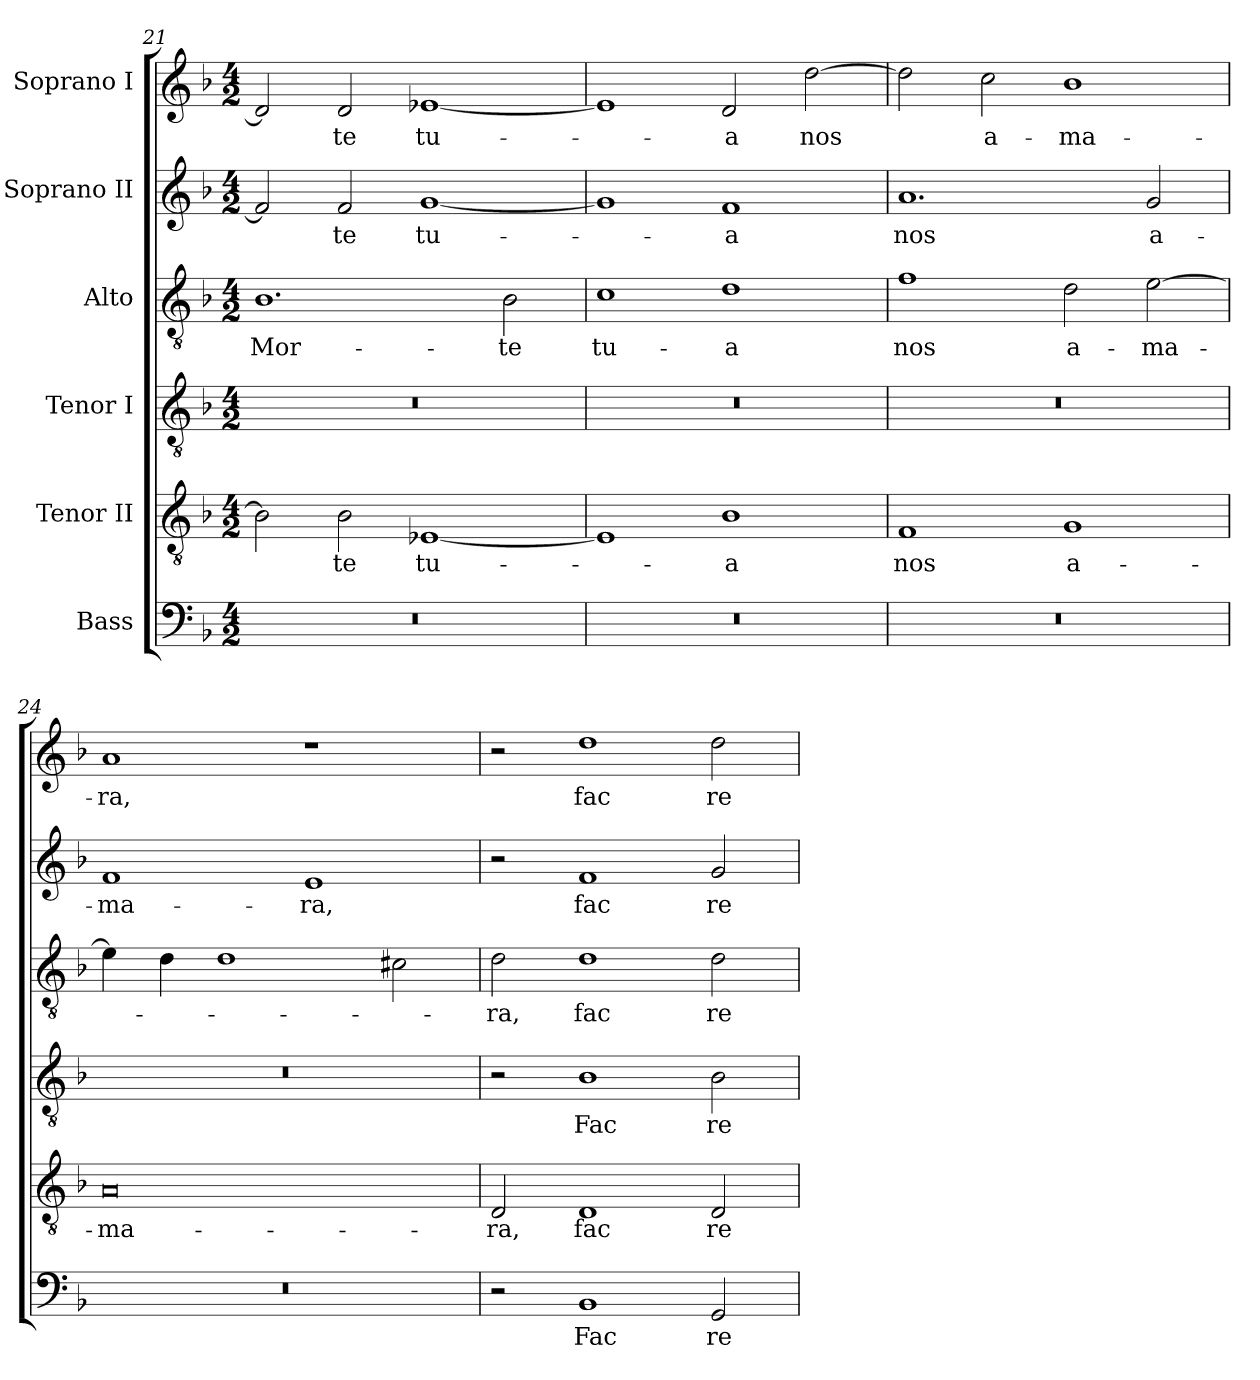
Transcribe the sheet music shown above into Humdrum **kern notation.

**kern	**text	**kern	**text	**kern	**text	**kern	**text	**kern	**text	**kern	**text
*part6	*part6	*part5	*part5	*part4	*part4	*part3	*part3	*part2	*part2	*part1	*part1
*staff6	*staff6	*staff5	*staff5	*staff4	*staff4	*staff3	*staff3	*staff2	*staff2	*staff1	*staff1
*I"Bass	*	*I"Tenor II	*	*I"Tenor I	*	*I"Alto	*	*I"Soprano II	*	*I"Soprano I	*
!!LO:PB:g=z
*clefF4	*	*clefGv2	*	*clefGv2	*	*clefGv2	*	*clefG2	*	*clefG2	*
*k[b-]	*	*k[b-]	*	*k[b-]	*	*k[b-]	*	*k[b-]	*	*k[b-]	*
*F:	*	*F:	*	*F:	*	*F:	*	*F:	*	*F:	*
*M4/2	*	*M4/2	*	*M4/2	*	*M4/2	*	*M4/2	*	*M4/2	*
=21	=21	=21	=21	=21	=21	=21	=21	=21	=21	=21	=21
!LO:N:vis=1	!	!	!	!LO:N:vis=1	!	!	!	!	!	!	!
!	!	!	!	!	!	!	!LO:LY:b:color=#000000	!	!	!	!
0r	.	2B-i\]	.	0r	.	1.B-i	Mor-	2fi/]	.	2di/]	.
!	!	!	!LO:LY:b:color=#000000	!	!	!	!	!	!	!	!
!	!	!	!	!	!	!	!	!	!LO:LY:b:color=#000000	!	!
!	!	!	!	!	!	!	!	!	!	!	!LO:LY:b:color=#000000
.	.	2B-i\	-te	.	.	.	.	2fi/	-te	2di/	-te
!	!	!	!LO:LY:b:color=#000000	!	!	!	!	!	!	!	!
!	!	!	!	!	!	!	!	!	!LO:LY:b:color=#000000	!	!
!	!	!	!	!	!	!	!	!	!	!	!LO:LY:b:color=#000000
.	.	[<1E-Xi	tu-	.	.	.	.	[<1gi	tu-	[<1e-Xi	tu-
!	!	!	!	!	!	!	!LO:LY:b:color=#000000	!	!	!	!
.	.	.	.	.	.	2B-i\	-te	.	.	.	.
=22	=22	=22	=22	=22	=22	=22	=22	=22	=22	=22	=22
!LO:N:vis=1	!	!	!	!LO:N:vis=1	!	!	!	!	!	!	!
!	!	!	!	!	!	!	!LO:LY:b:color=#000000	!	!	!	!
0r	.	1E-i]	.	0r	.	1ci	tu-	1gi]	.	1e-i]	.
!	!	!	!LO:LY:b:color=#000000	!	!	!	!	!	!	!	!
!	!	!	!	!	!	!	!LO:LY:b:color=#000000	!	!	!	!
!	!	!	!	!	!	!	!	!	!LO:LY:b:color=#000000	!	!
!	!	!	!	!	!	!	!	!	!	!	!LO:LY:b:color=#000000
.	.	1B-i	-a	.	.	1di	-a	1fi	-a	2di/	-a
!	!	!	!	!	!	!	!	!	!	!	!LO:LY:b:color=#000000
.	.	.	.	.	.	.	.	.	.	[>2ddi\	nos
=23	=23	=23	=23	=23	=23	=23	=23	=23	=23	=23	=23
!LO:N:vis=1	!	!	!	!	!	!	!	!	!	!	!
!	!	!	!LO:LY:b:color=#000000	!LO:N:vis=1	!	!	!	!	!	!	!
!	!	!	!	!	!	!	!LO:LY:b:color=#000000	!	!	!	!
!	!	!	!	!	!	!	!	!	!LO:LY:b:color=#000000	!	!
0r	.	1Fi	nos	0r	.	1fi	nos	1.ai	nos	2ddi\]	.
!	!	!	!	!	!	!	!	!	!	!	!LO:LY:b:color=#000000
.	.	.	.	.	.	.	.	.	.	2cci\	a-
!	!	!	!LO:LY:b:color=#000000	!	!	!	!	!	!	!	!
!	!	!	!	!	!	!	!LO:LY:b:color=#000000	!	!	!	!
!	!	!	!	!	!	!	!	!	!	!	!LO:LY:b:color=#000000
.	.	1Gi	a-	.	.	2di\	a-	.	.	1b-i	-ma-
!	!	!	!	!	!	!	!LO:LY:b:color=#000000	!	!	!	!
!	!	!	!	!	!	!	!	!	!LO:LY:b:color=#000000	!	!
.	.	.	.	.	.	[>2ei\	-ma-	2gi/	a-	.	.
=24	=24	=24	=24	=24	=24	=24	=24	=24	=24	=24	=24
!LO:N:vis=1	!	!	!	!	!	!	!	!	!	!	!
!	!	!	!LO:LY:b:color=#000000	!LO:N:vis=1	!	!	!	!	!	!	!
!	!	!	!	!	!	!	!	!	!LO:LY:b:color=#000000	!	!
!	!	!	!	!	!	!	!	!	!	!	!LO:LY:b:color=#000000
0r	.	0Ai	-ma-	0r	.	4ei\]	.	1fi	-ma-	1ai	-ra,
.	.	.	.	.	.	4di\	.	.	.	.	.
.	.	.	.	.	.	1di	.	.	.	.	.
!	!	!	!	!	!	!	!	!	!LO:LY:b:color=#000000	!	!
.	.	.	.	.	.	.	.	1ei	-ra,	1r	.
.	.	.	.	.	.	2c#Xi\	.	.	.	.	.
=25	=25	=25	=25	=25	=25	=25	=25	=25	=25	=25	=25
!	!	!	!LO:LY:b:color=#000000	!	!	!	!	!	!	!	!
!	!	!	!	!	!	!	!LO:LY:b:color=#000000	!	!	!	!
2r	.	2Di/	-ra,	2r	.	2di\	-ra,	2r	.	2r	.
!	!LO:LY:b:color=#000000	!	!	!	!	!	!	!	!	!	!
!	!	!	!LO:LY:b:color=#000000	!	!	!	!	!	!	!	!
!	!	!	!	!	!LO:LY:b:color=#000000	!	!	!	!	!	!
!	!	!	!	!	!	!	!LO:LY:b:color=#000000	!	!	!	!
!	!	!	!	!	!	!	!	!	!LO:LY:b:color=#000000	!	!
!	!	!	!	!	!	!	!	!	!	!	!LO:LY:b:color=#000000
1BB-i	Fac	1Di	fac	1B-i	Fac	1di	fac	1fi	fac	1ddi	fac
!	!LO:LY:b:color=#000000	!	!	!	!	!	!	!	!	!	!
!	!	!	!LO:LY:b:color=#000000	!	!	!	!	!	!	!	!
!	!	!	!	!	!LO:LY:b:color=#000000	!	!	!	!	!	!
!	!	!	!	!	!	!	!LO:LY:b:color=#000000	!	!	!	!
!	!	!	!	!	!	!	!	!	!LO:LY:b:color=#000000	!	!
!	!	!	!	!	!	!	!	!	!	!	!LO:LY:b:color=#000000
2GGi/	re-	2Di/	re-	2B-i\	re-	2di\	re-	2gi/	re-	2ddi\	re-
=	=	=	=	=	=	=	=	=	=	=	=
*-	*-	*-	*-	*-	*-	*-	*-	*-	*-	*-	*-
